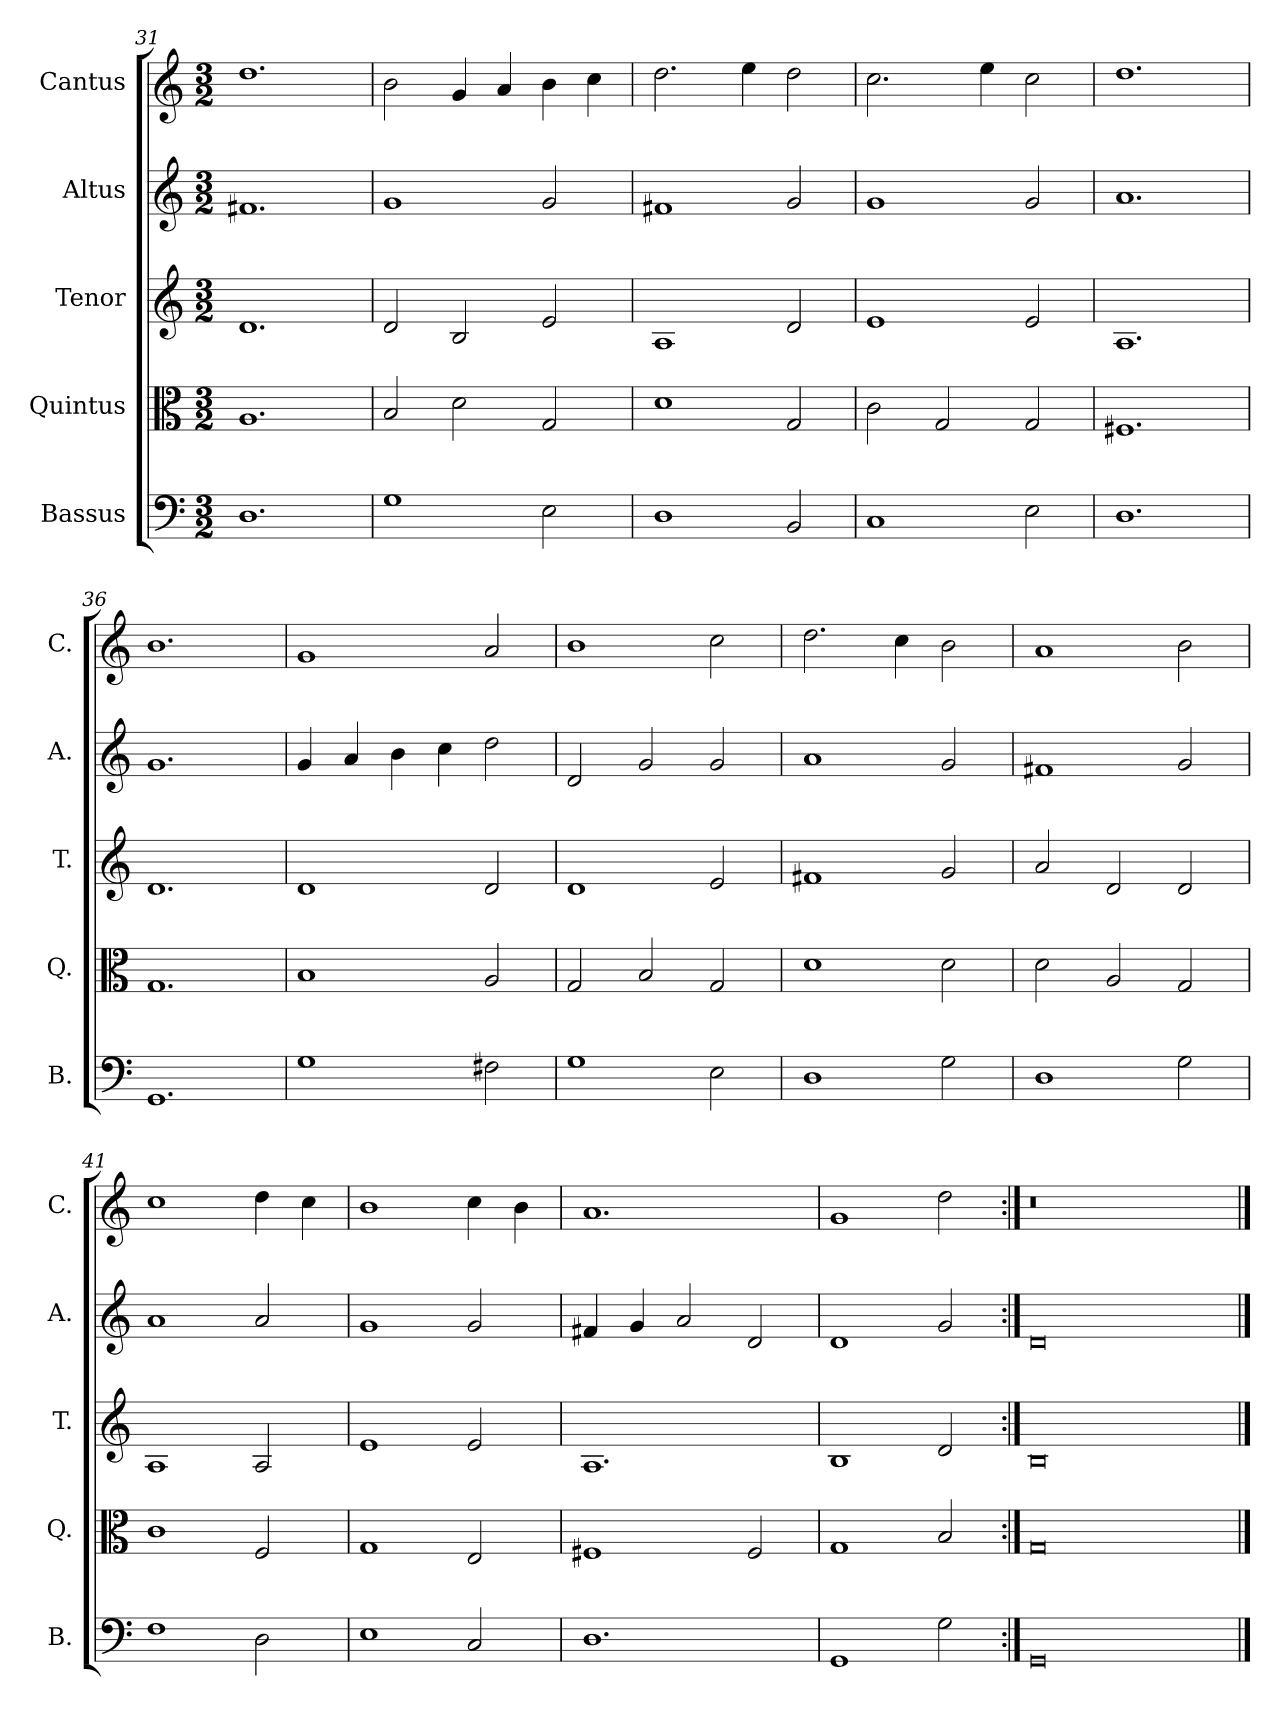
**kern	**kern	**kern	**kern	**kern
*part5	*part4	*part3	*part2	*part1
*staff5	*staff4	*staff3	*staff2	*staff1
*I"Bassus	*I"Quintus	*I"Tenor	*I"Altus	*I"Cantus
*I'B.	*I'Q.	*I'T.	*I'A.	*I'C.
*clefF4	*clefC3	*clefG2	*clefG2	*clefG2
*k[]	*k[]	*k[]	*k[]	*k[]
*C:	*C:	*C:	*C:	*C:
*M3/2	*M3/2	*M3/2	*M3/2	*M3/2
=31	=31	=31	=31	=31
1.D\	1.A/	1.d/	1.f#X/	1.dd\
=32	=32	=32	=32	=32
1G\	2B/	2d/	1g/	2b\
.	2d\	2B/	.	4g/
.	.	.	.	4a/
2E\	2G/	2e/	2g/	4b\
.	.	.	.	4cc\
!!LO:PB:g=z
=33	=33	=33	=33	=33
1D\	1d\	1A/	1f#X/	2.dd\
.	.	.	.	4ee\
2BB/	2G/	2d/	2g/	2dd\
=34	=34	=34	=34	=34
1C/	2c\	1e/	1g/	2.cc\
.	2G/	.	.	.
.	.	.	.	4ee\
2E\	2G/	2e/	2g/	2cc\
=35	=35	=35	=35	=35
1.D\	1.F#X/	1.A/	1.a/	1.dd\
=36	=36	=36	=36	=36
1.GG/	1.G/	1.d/	1.g/	1.b\
=37	=37	=37	=37	=37
1G\	1B/	1d/	4g/	1g/
.	.	.	4a/	.
.	.	.	4b\	.
.	.	.	4cc\	.
2F#X\	2A/	2d/	2dd\	2a/
=38	=38	=38	=38	=38
1G\	2G/	1d/	2d/	1b\
.	2B/	.	2g/	.
2E\	2G/	2e/	2g/	2cc\
=39	=39	=39	=39	=39
1D\	1d\	1f#X/	1a/	2.dd\
.	.	.	.	4cc\
2G\	2d\	2g/	2g/	2b\
!!LO:PB:g=z
=40	=40	=40	=40	=40
1D\	2d\	2a/	1f#X/	1a/
.	2A/	2d/	.	.
2G\	2G/	2d/	2g/	2b\
=41	=41	=41	=41	=41
1F\	1c\	1A/	1a/	1cc\
2D\	2F/	2A/	2a/	4dd\
.	.	.	.	4cc\
=42	=42	=42	=42	=42
1E\	1G/	1e/	1g/	1b\
2C/	2E/	2e/	2g/	4cc\
.	.	.	.	4b\
=43	=43	=43	=43	=43
1.D\	1F#X/	1.A/	4f#X/	1.a/
.	.	.	4g/	.
.	.	.	2a/	.
.	2F#/	.	2d/	.
=44	=44	=44	=44	=44
1GG/	1G/	1B/	1d/	1g/
2G\	2B/	2d/	2g/	2dd\
=45:|!	=45:|!	=45:|!	=45:|!	=45:|!
!	!	!	!	!LO:N:vis=0
0GG/	0G/	0B/	0d/	1.r
.	.	.	.	2ryy
==	==	==	==	==
*-	*-	*-	*-	*-
